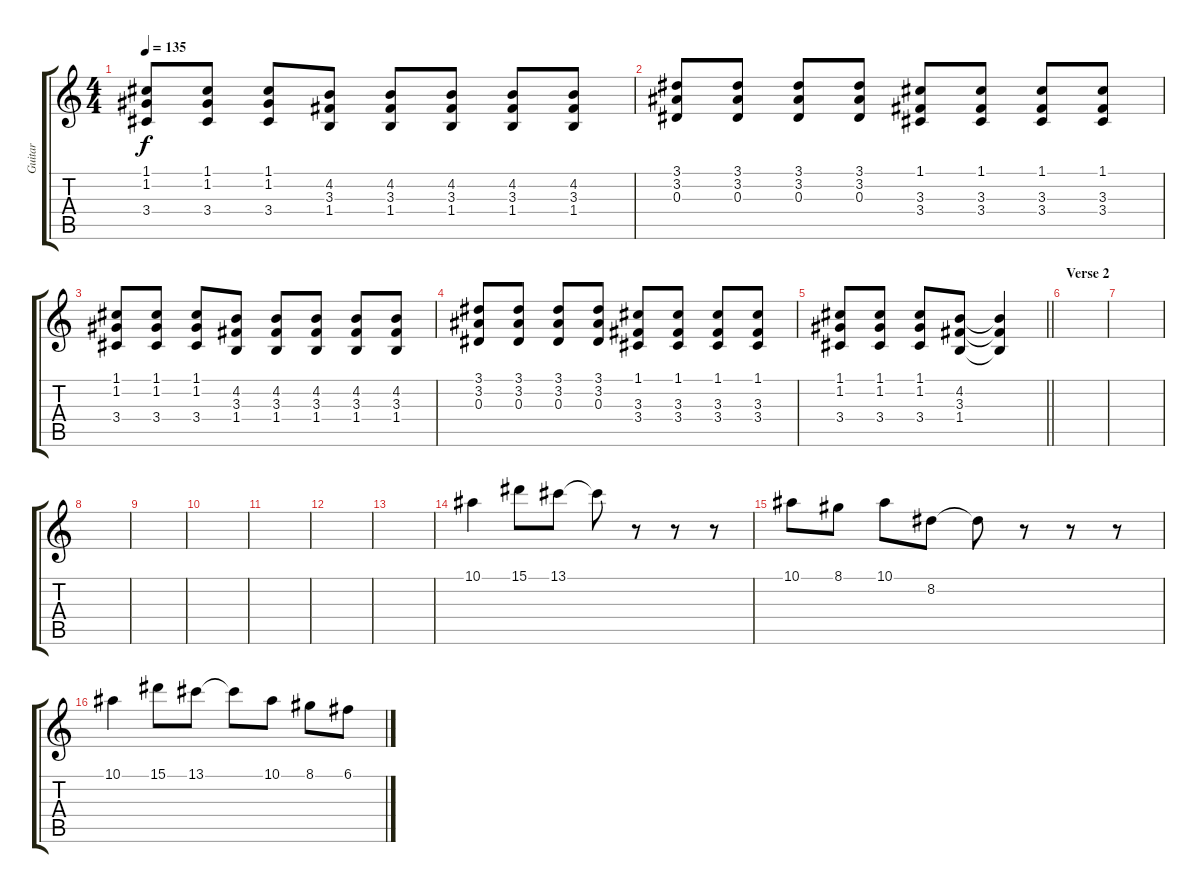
\track ("Guitar" "Guitar") {instrument distortionguitar}
\staff {score tabs}
\tuning (C4 G3 Eb3 Bb2 F2 C2) {hide}
\ts (4 4)
\tempo 135
\clef g2
\ks c
(1.1 1.2 3.4).8{dy f} (1.1 1.2 3.4).8 (1.1 1.2 3.4).8 (4.2 3.3 1.4).8 (4.2 3.3 1.4).8 (4.2 3.3 1.4).8 (4.2 3.3 1.4).8 (4.2 3.3 1.4).8 |
(3.1 3.2 0.3).8 (3.1 3.2 0.3).8 (3.1 3.2 0.3).8 (3.1 3.2 0.3).8 (1.1 3.3 3.4).8 (1.1 3.3 3.4).8 (1.1 3.3 3.4).8 (1.1 3.3 3.4).8 |
(1.1 1.2 3.4).8 (1.1 1.2 3.4).8 (1.1 1.2 3.4).8 (4.2 3.3 1.4).8 (4.2 3.3 1.4).8 (4.2 3.3 1.4).8 (4.2 3.3 1.4).8 (4.2 3.3 1.4).8 |
(3.1 3.2 0.3).8 (3.1 3.2 0.3).8 (3.1 3.2 0.3).8 (3.1 3.2 0.3).8 (1.1 3.3 3.4).8 (1.1 3.3 3.4).8 (1.1 3.3 3.4).8 (1.1 3.3 3.4).8 |
\barLineRight lightlight
(1.1 1.2 3.4).8 (1.1 1.2 3.4).8 (1.1 1.2 3.4).8 (4.2 3.3 1.4).8 (4.2{t} 3.3{t} 1.4{t}).4 |
\section ("" "Verse 2")
|
|
|
|
|
|
|
|
10.1.4 15.1.8 13.1.8 13.1{t}.8 r.8 r.8 r.8 |
10.1.8 8.1.8 10.1.8 8.2.8 8.2{t}.8 r.8 r.8 r.8 |
10.1.4 15.1.8 13.1.8 13.1{t}.8 10.1.8 8.1.8 6.1.8
